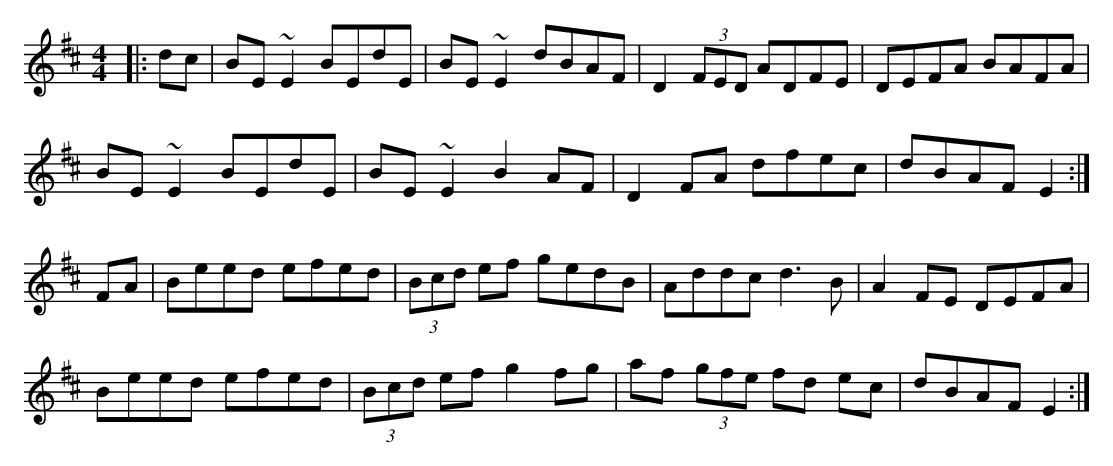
X:1
M:4/4
K:Edor
|:dc|BE ~E2 BEdE|BE ~E2 dBAF|D2 (3FED ADFE|DEFA BAFA|
BE ~E2 BEdE|BE ~E2 B2 AF|D2 FA dfec|dBAF E2:|
FA|Beed efed|(3Bcd ef gedB|Addc d3 B|A2 FE DEFA|
Beed efed|(3Bcd ef g2 fg|af (3gfe fd ec|dBAF E2:|
